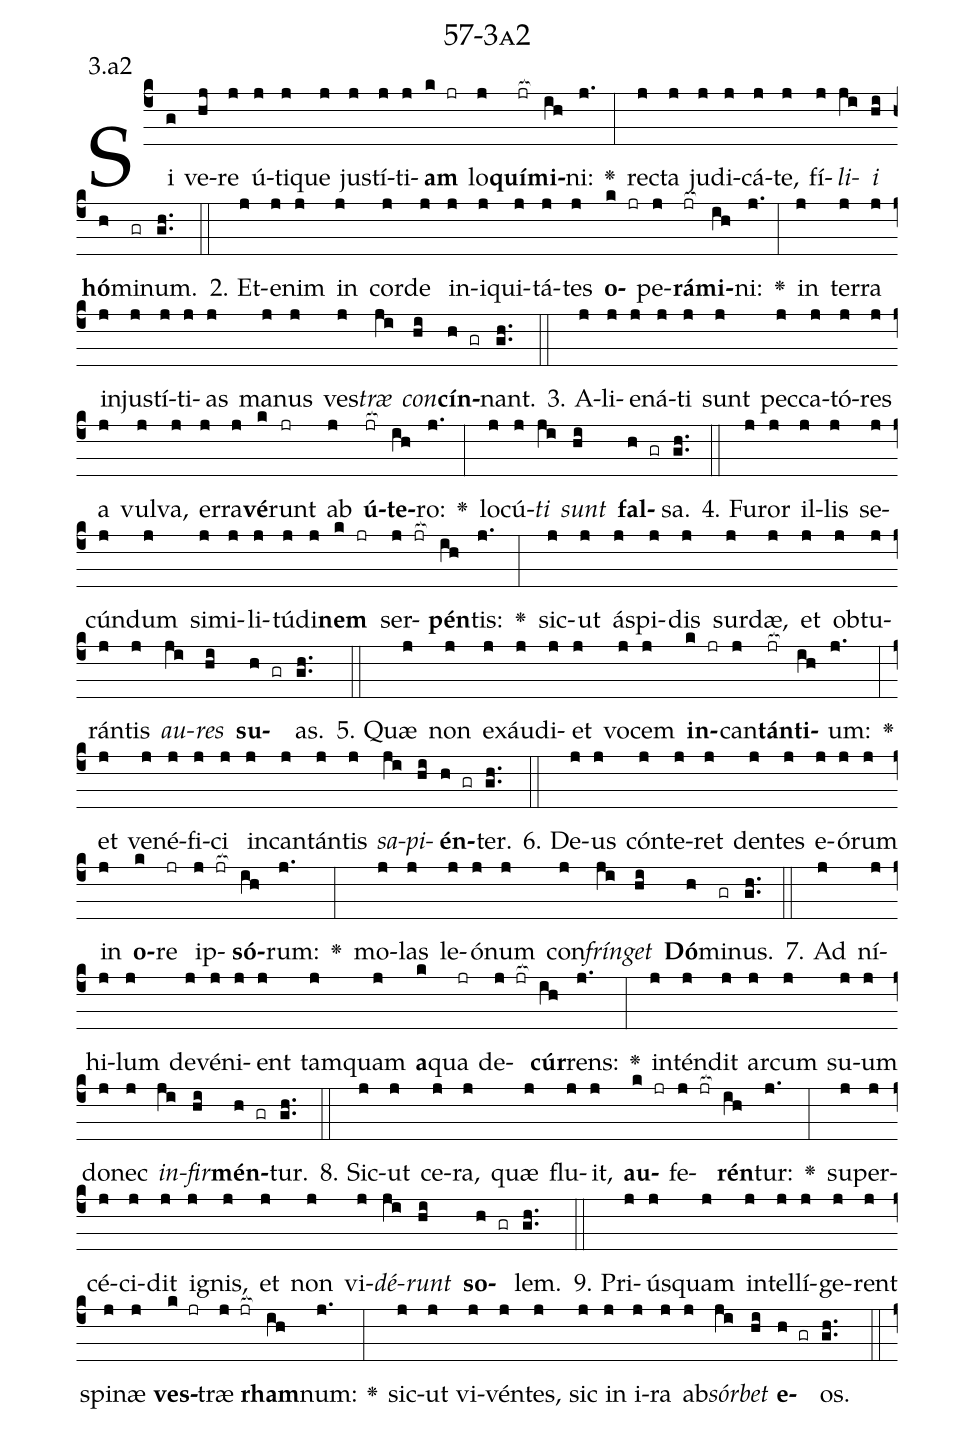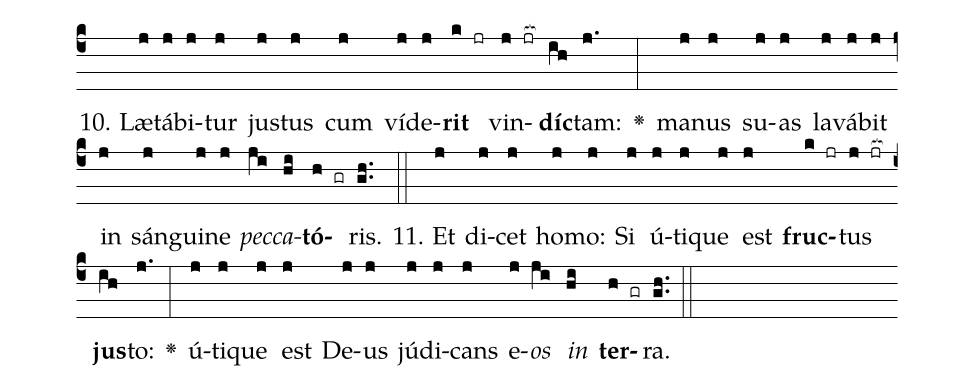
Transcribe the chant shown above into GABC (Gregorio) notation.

name: 57-3a2;
annotation: 3.a2;
%%
(c4)Si(g) ve(hj)re(j) ú(j)ti(j)que(j) jus(j)tí(j)ti(j)<b>am</b>(k jr) lo(j)<b>quí</b>(jr[ocb:1{])<b>mi</b>(ih[ocb:0}])ni:(j.) <v>\greheightstar</v>(:) rec(j)ta(j) ju(j)di(j)cá(j)te,(j) fí(j)<i>li</i>(ji)<i>i</i>(hi) <b>hó</b>(h)mi(gr)num.(gh..) (::)
2. Et(j)e(j)nim(j) in(j) cor(j)de(j) in(j)i(j)qui(j)tá(j)tes(j) <b>o</b>(k jr)pe(j)<b>rá</b>(jr[ocb:1{])<b>mi</b>(ih[ocb:0}])ni:(j.) <v>\greheightstar</v>(:) in(j) ter(j)ra(j) in(j)jus(j)tí(j)ti(j)as(j) ma(j)nus(j) ves(j)<i>træ</i>(ji) <i>con</i>(hi)<b>cín</b>(h gr)nant.(gh..) (::)
3. A(j)li(j)e(j)ná(j)ti(j) sunt(j) pec(j)ca(j)tó(j)res(j) a(j) vul(j)va,(j) er(j)ra(j)<b>vé</b>(k)runt(jr) ab(j) <b>ú</b>(jr[ocb:1{])<b>te</b>(ih[ocb:0}])ro:(j.) <v>\greheightstar</v>(:) lo(j)cú(j)<i>ti</i>(ji) <i>sunt</i>(hi) <b>fal</b>(h gr)sa.(gh..) (::)
4. Fu(j)ror(j) il(j)lis(j) se(j)cún(j)dum(j) si(j)mi(j)li(j)tú(j)di(j)<b>nem</b>(k jr) ser(j jr[ocb:1{])<b>pén</b>(ih[ocb:0}])tis:(j.) <v>\greheightstar</v>(:) sic(j)ut(j) ás(j)pi(j)dis(j) sur(j)dæ,(j) et(j) ob(j)tu(j)rán(j)tis(j) <i>au</i>(ji)<i>res</i>(hi) <b>su</b>(h gr)as.(gh..) (::)
5. Quæ(j) non(j) ex(j)áu(j)di(j)et(j) vo(j)cem(j) <b>in</b>(k jr)can(j)<b>tán</b>(jr[ocb:1{])<b>ti</b>(ih[ocb:0}])um:(j.) <v>\greheightstar</v>(:) et(j) ve(j)né(j)fi(j)ci(j) in(j)can(j)tán(j)tis(j) <i>sa</i>(ji)<i>pi</i>(hi)<b>én</b>(h gr)ter.(gh..) (::)
6. De(j)us(j) cón(j)te(j)ret(j) den(j)tes(j) e(j)ó(j)rum(j) in(j) <b>o</b>(k)re(jr) ip(j jr[ocb:1{])<b>só</b>(ih[ocb:0}])rum:(j.) <v>\greheightstar</v>(:) mo(j)las(j) le(j)ó(j)num(j) con(j)<i>frín</i>(ji)<i>get</i>(hi) <b>Dó</b>(h)mi(gr)nus.(gh..) (::)
7. Ad(j) ní(j)hi(j)lum(j) de(j)vé(j)ni(j)ent(j) tam(j)quam(j) <b>a</b>(k)qua(jr) de(j jr[ocb:1{])<b>cúr</b>(ih[ocb:0}])rens:(j.) <v>\greheightstar</v>(:) in(j)tén(j)dit(j) ar(j)cum(j) su(j)um(j) do(j)nec(j) <i>in</i>(ji)<i>fir</i>(hi)<b>mén</b>(h gr)tur.(gh..) (::)
8. Sic(j)ut(j) ce(j)ra,(j) quæ(j) flu(j)it,(j) <b>au</b>(k jr)fe(j jr[ocb:1{])<b>rén</b>(ih[ocb:0}])tur:(j.) <v>\greheightstar</v>(:) su(j)per(j)cé(j)ci(j)dit(j) i(j)gnis,(j) et(j) non(j) vi(j)<i>dé</i>(ji)<i>runt</i>(hi) <b>so</b>(h gr)lem.(gh..) (::)
9. Pri(j)ús(j)quam(j) in(j)tel(j)lí(j)ge(j)rent(j) spi(j)næ(j) <b>ves</b>(k jr)træ(j jr[ocb:1{]) <b>rham</b>(ih[ocb:0}])num:(j.) <v>\greheightstar</v>(:) sic(j)ut(j) vi(j)vén(j)tes,(j) sic(j) in(j) i(j)ra(j) ab(j)<i>sór</i>(ji)<i>bet</i>(hi) <b>e</b>(h gr)os.(gh..) (::)
10. Læ(j)tá(j)bi(j)tur(j) jus(j)tus(j) cum(j) ví(j)de(j)<b>rit</b>(k jr) vin(j jr[ocb:1{])<b>díc</b>(ih[ocb:0}])tam:(j.) <v>\greheightstar</v>(:) ma(j)nus(j) su(j)as(j) la(j)vá(j)bit(j) in(j) sán(j)gui(j)ne(j) <i>pec</i>(ji)<i>ca</i>(hi)<b>tó</b>(h gr)ris.(gh..) (::)
11. Et(j) di(j)cet(j) ho(j)mo:(j) Si(j) ú(j)ti(j)que(j) est(j) <b>fruc</b>(k jr)tus(j jr[ocb:1{]) <b>jus</b>(ih[ocb:0}])to:(j.) <v>\greheightstar</v>(:) ú(j)ti(j)que(j) est(j) De(j)us(j) jú(j)di(j)cans(j) e(j)<i>os</i>(ji) <i>in</i>(hi) <b>ter</b>(h gr)ra.(gh..) (::)
